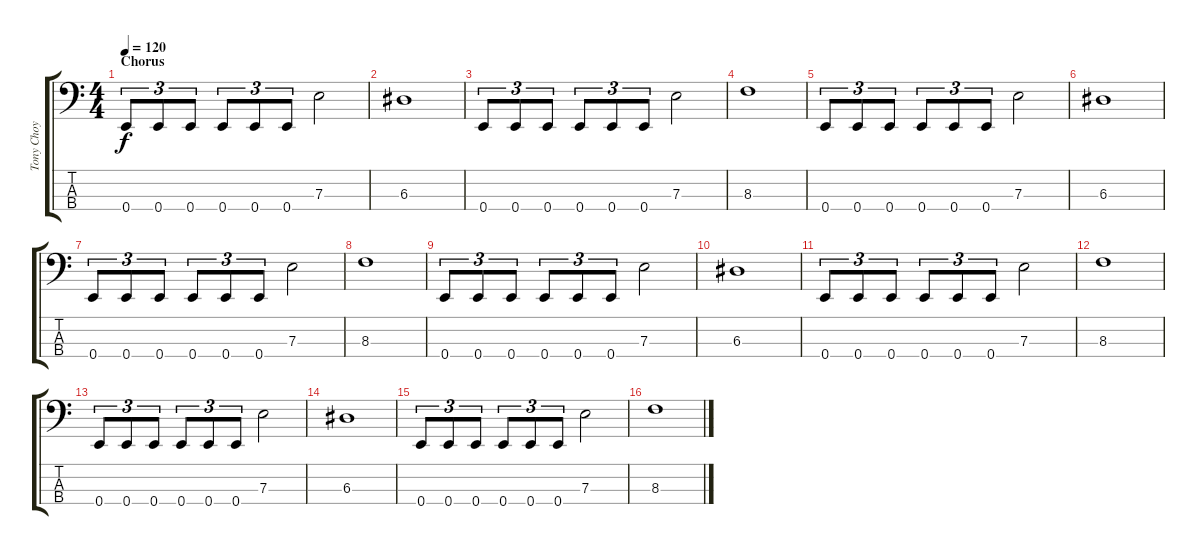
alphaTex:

\track ("Tony Choy " "Tony Choy ") {instrument electricbasspick}
\staff {score tabs}
\tuning (G2 D2 A1 E1) {hide}
\ts (4 4)
\section ("" "Chorus")
\tempo 120
\clef f4
\ks c
0.4.8{tu (3 2) dy f} 0.4.8{tu (3 2)} 0.4.8{tu (3 2)} 0.4.8{tu (3 2)} 0.4.8{tu (3 2)} 0.4.8{tu (3 2)} 7.3.2 |
6.3.1 |
0.4.8{tu (3 2)} 0.4.8{tu (3 2)} 0.4.8{tu (3 2)} 0.4.8{tu (3 2)} 0.4.8{tu (3 2)} 0.4.8{tu (3 2)} 7.3.2 |
8.3.1 |
0.4.8{tu (3 2)} 0.4.8{tu (3 2)} 0.4.8{tu (3 2)} 0.4.8{tu (3 2)} 0.4.8{tu (3 2)} 0.4.8{tu (3 2)} 7.3.2 |
6.3.1 |
0.4.8{tu (3 2)} 0.4.8{tu (3 2)} 0.4.8{tu (3 2)} 0.4.8{tu (3 2)} 0.4.8{tu (3 2)} 0.4.8{tu (3 2)} 7.3.2 |
8.3.1 |
0.4.8{tu (3 2)} 0.4.8{tu (3 2)} 0.4.8{tu (3 2)} 0.4.8{tu (3 2)} 0.4.8{tu (3 2)} 0.4.8{tu (3 2)} 7.3.2 |
6.3.1 |
0.4.8{tu (3 2)} 0.4.8{tu (3 2)} 0.4.8{tu (3 2)} 0.4.8{tu (3 2)} 0.4.8{tu (3 2)} 0.4.8{tu (3 2)} 7.3.2 |
8.3.1 |
0.4.8{tu (3 2)} 0.4.8{tu (3 2)} 0.4.8{tu (3 2)} 0.4.8{tu (3 2)} 0.4.8{tu (3 2)} 0.4.8{tu (3 2)} 7.3.2 |
6.3.1 |
0.4.8{tu (3 2)} 0.4.8{tu (3 2)} 0.4.8{tu (3 2)} 0.4.8{tu (3 2)} 0.4.8{tu (3 2)} 0.4.8{tu (3 2)} 7.3.2 |
8.3.1
